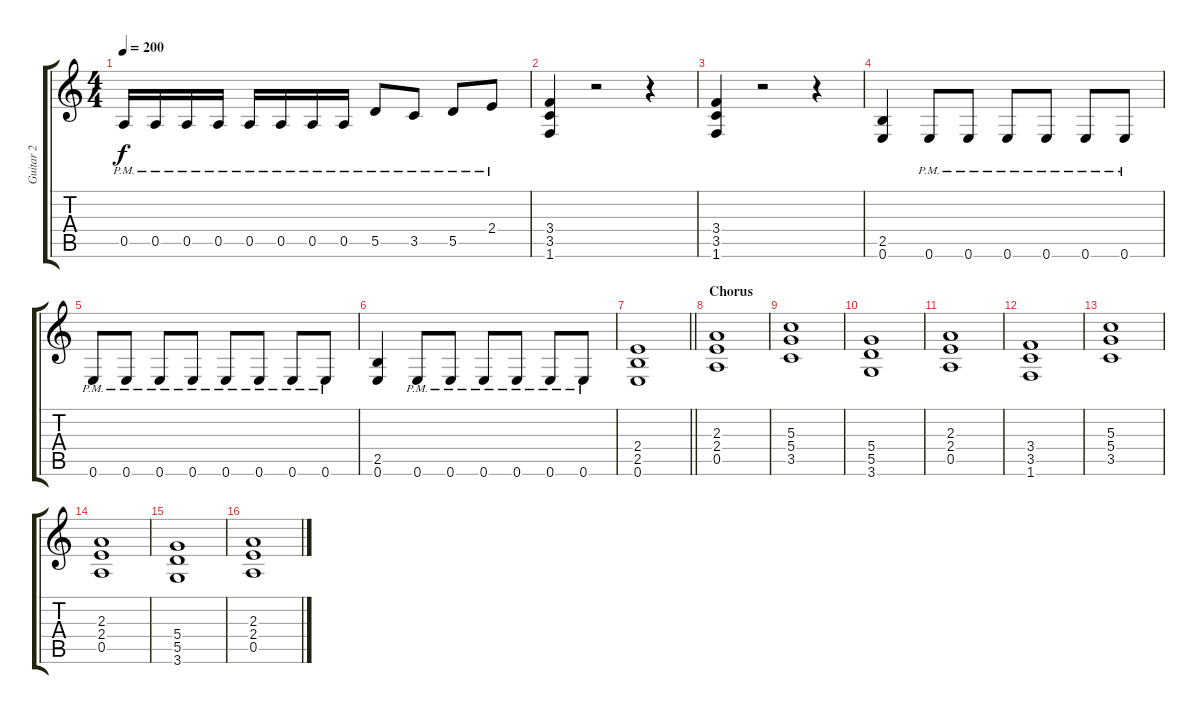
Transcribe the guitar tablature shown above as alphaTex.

\track ("Guitar 2" "Guitar 2") {instrument distortionguitar}
\staff {score tabs}
\tuning (E4 B3 G3 D3 A2 E2) {hide}
\ts (4 4)
\tempo 200
\clef g2
\ks c
0.5{pm}.16{dy f} 0.5{pm}.16 0.5{pm}.16 0.5{pm}.16 0.5{pm}.16 0.5{pm}.16 0.5{pm}.16 0.5{pm}.16 5.5{pm}.8 3.5{pm}.8 5.5{pm}.8 2.4{pm}.8 |
(3.4 3.5 1.6).4 r.2 r.4 |
(3.4 3.5 1.6).4 r.2 r.4 |
(2.5 0.6).4 0.6{pm}.8 0.6{pm}.8 0.6{pm}.8 0.6{pm}.8 0.6{pm}.8 0.6{pm}.8 |
0.6{pm}.8 0.6{pm}.8 0.6{pm}.8 0.6{pm}.8 0.6{pm}.8 0.6{pm}.8 0.6{pm}.8 0.6{pm}.8 |
(2.5 0.6).4 0.6{pm}.8 0.6{pm}.8 0.6{pm}.8 0.6{pm}.8 0.6{pm}.8 0.6{pm}.8 |
\barLineRight lightlight
(2.4 2.5 0.6).1 |
\section ("" "Chorus")
(2.3 2.4 0.5).1 |
(5.3 5.4 3.5).1 |
(5.4 5.5 3.6).1 |
(2.3 2.4 0.5).1 |
(3.4 3.5 1.6).1 |
(5.3 5.4 3.5).1 |
(2.3 2.4 0.5).1 |
(5.4 5.5 3.6).1 |
(2.3 2.4 0.5).1
